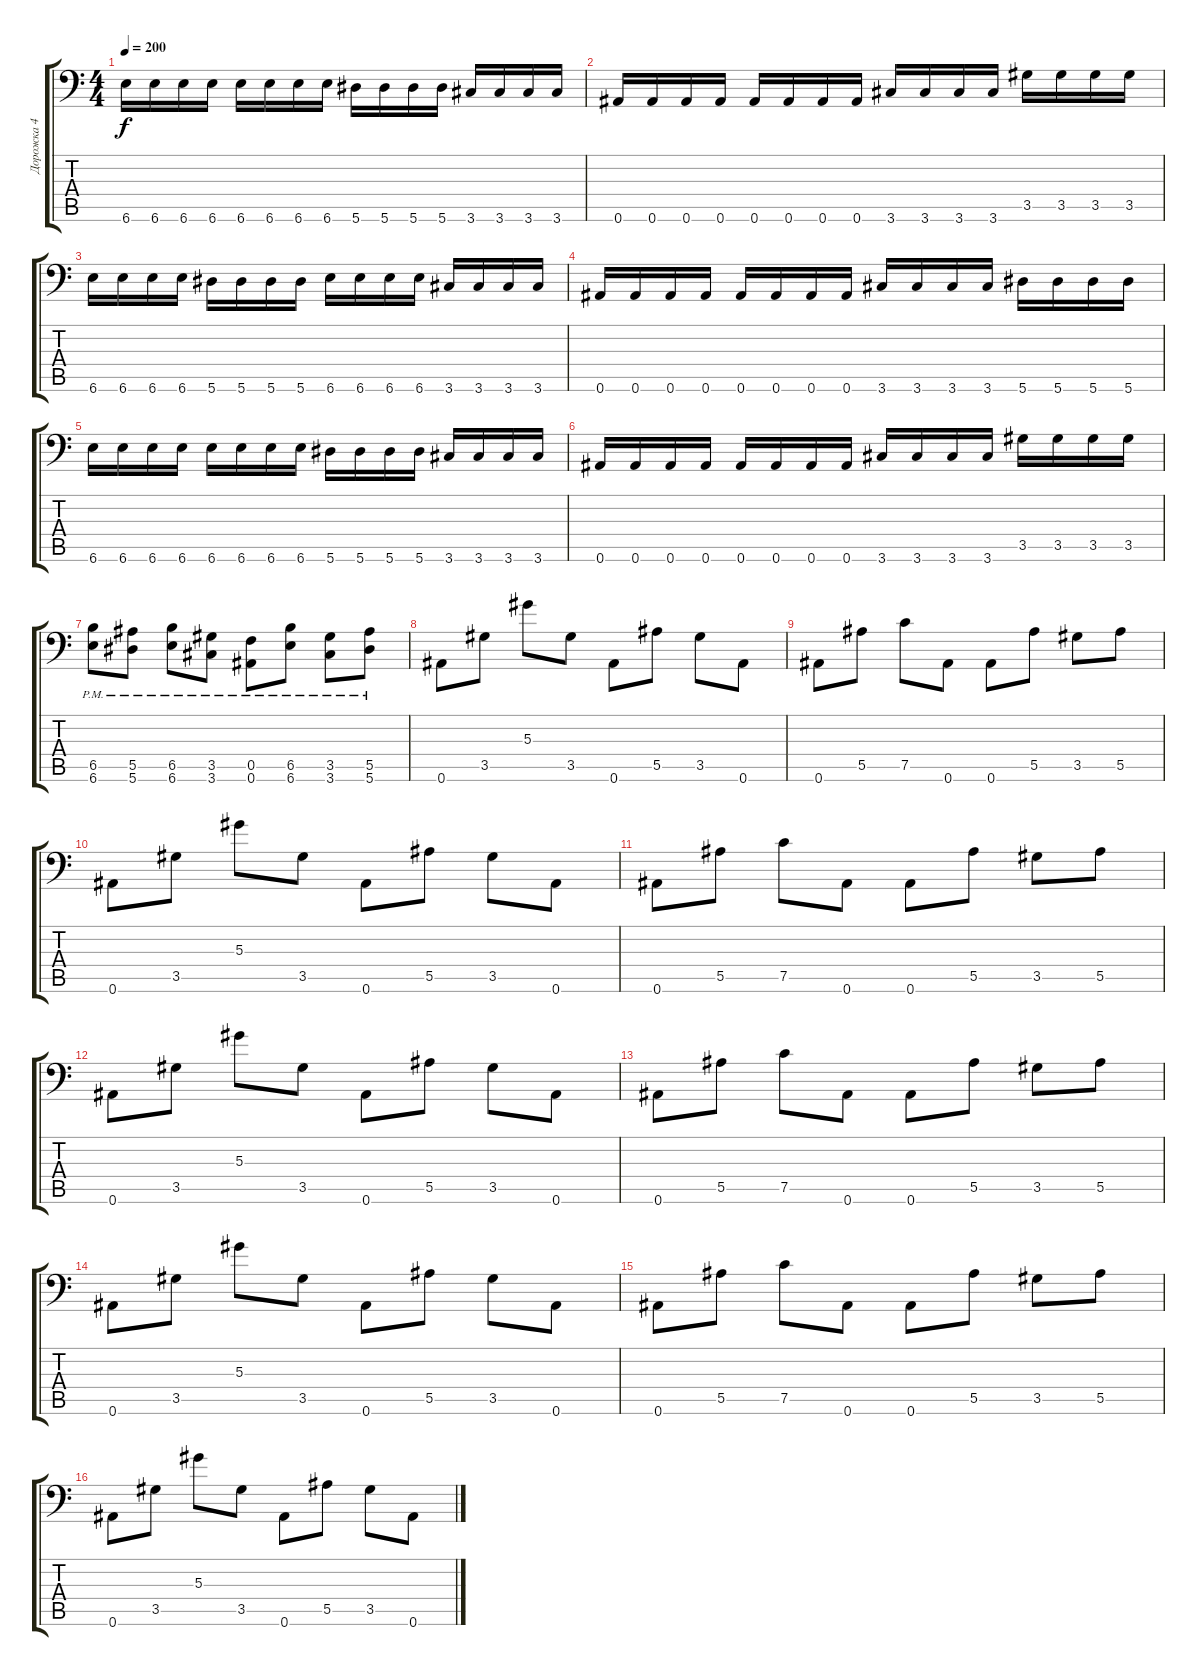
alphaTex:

\track ("Дорожка 4" "Дорожка 4") {instrument distortionguitar}
\staff {score tabs}
\tuning (C4 G3 Eb3 Bb2 F2 Bb1) {hide}
\ts (4 4)
\tempo 200
\clef f4
\ks c
6.6.16{dy f} 6.6.16 6.6.16 6.6.16 6.6.16 6.6.16 6.6.16 6.6.16 5.6.16 5.6.16 5.6.16 5.6.16 3.6.16 3.6.16 3.6.16 3.6.16 |
0.6.16 0.6.16 0.6.16 0.6.16 0.6.16 0.6.16 0.6.16 0.6.16 3.6.16 3.6.16 3.6.16 3.6.16 3.5.16 3.5.16 3.5.16 3.5.16 |
6.6.16 6.6.16 6.6.16 6.6.16 5.6.16 5.6.16 5.6.16 5.6.16 6.6.16 6.6.16 6.6.16 6.6.16 3.6.16 3.6.16 3.6.16 3.6.16 |
0.6.16 0.6.16 0.6.16 0.6.16 0.6.16 0.6.16 0.6.16 0.6.16 3.6.16 3.6.16 3.6.16 3.6.16 5.6.16 5.6.16 5.6.16 5.6.16 |
6.6.16 6.6.16 6.6.16 6.6.16 6.6.16 6.6.16 6.6.16 6.6.16 5.6.16 5.6.16 5.6.16 5.6.16 3.6.16 3.6.16 3.6.16 3.6.16 |
0.6.16 0.6.16 0.6.16 0.6.16 0.6.16 0.6.16 0.6.16 0.6.16 3.6.16 3.6.16 3.6.16 3.6.16 3.5.16 3.5.16 3.5.16 3.5.16 |
(6.5{pm} 6.6{pm}).8 (5.5{pm} 5.6{pm}).8 (6.5{pm} 6.6{pm}).8 (3.5{pm} 3.6{pm}).8 (0.5{pm} 0.6{pm}).8 (6.5{pm} 6.6{pm}).8 (3.5{pm} 3.6{pm}).8 (5.5{pm} 5.6{pm}).8 |
0.6.8 3.5.8 5.3.8 3.5.8 0.6.8 5.5.8 3.5.8 0.6.8 |
0.6.8 5.5.8 7.5.8 0.6.8 0.6.8 5.5.8 3.5.8 5.5.8 |
0.6.8 3.5.8 5.3.8 3.5.8 0.6.8 5.5.8 3.5.8 0.6.8 |
0.6.8 5.5.8 7.5.8 0.6.8 0.6.8 5.5.8 3.5.8 5.5.8 |
0.6.8 3.5.8 5.3.8 3.5.8 0.6.8 5.5.8 3.5.8 0.6.8 |
0.6.8 5.5.8 7.5.8 0.6.8 0.6.8 5.5.8 3.5.8 5.5.8 |
0.6.8 3.5.8 5.3.8 3.5.8 0.6.8 5.5.8 3.5.8 0.6.8 |
0.6.8 5.5.8 7.5.8 0.6.8 0.6.8 5.5.8 3.5.8 5.5.8 |
0.6.8 3.5.8 5.3.8 3.5.8 0.6.8 5.5.8 3.5.8 0.6.8
